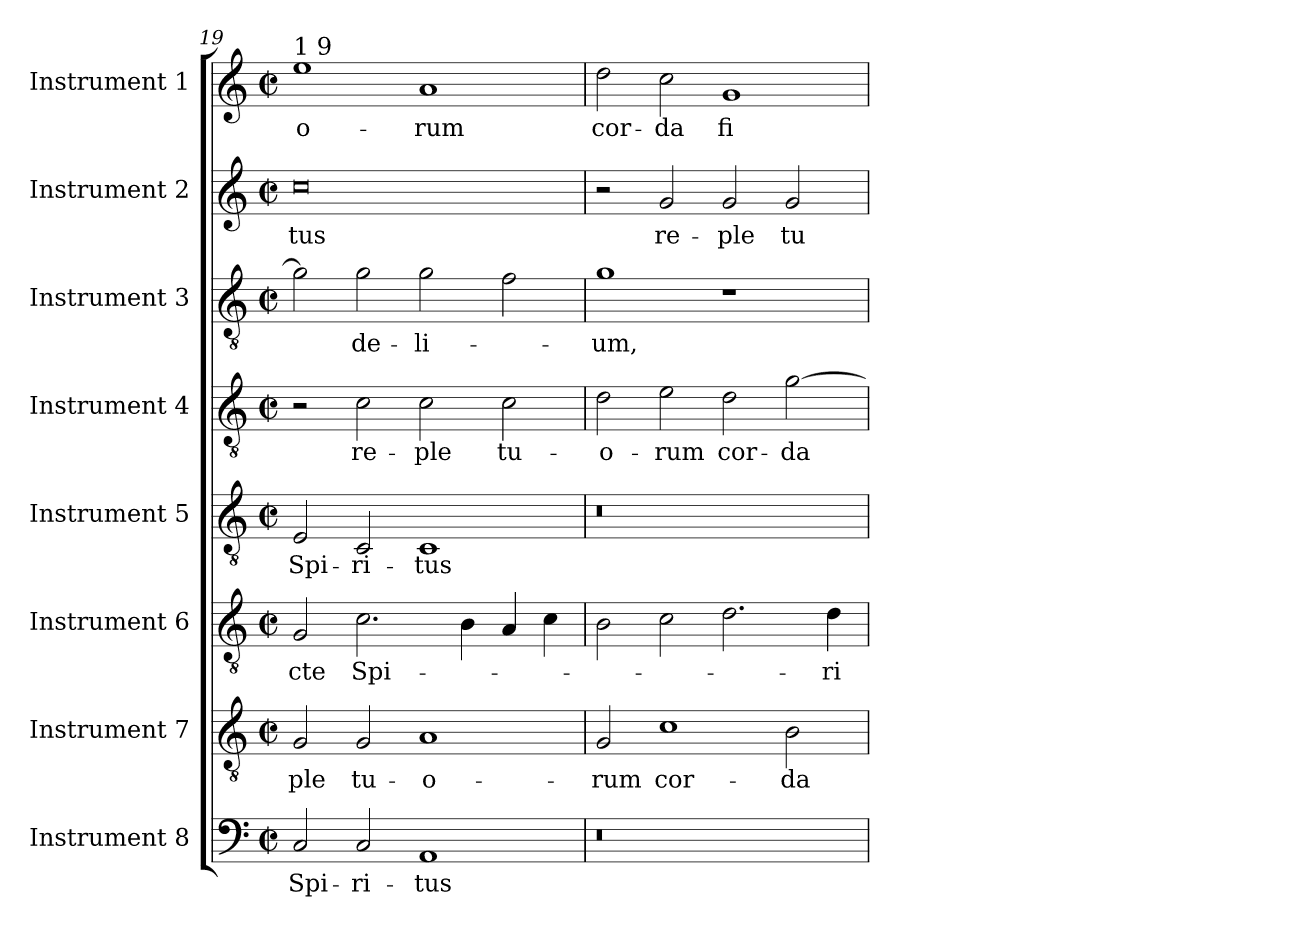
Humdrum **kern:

**kern	**text	**kern	**text	**kern	**text	**kern	**text	**kern	**text	**kern	**text	**kern	**text	**kern	**text
*part8	*part8	*part7	*part7	*part6	*part6	*part5	*part5	*part4	*part4	*part3	*part3	*part2	*part2	*part1	*part1
*staff8	*staff8	*staff7	*staff7	*staff6	*staff6	*staff5	*staff5	*staff4	*staff4	*staff3	*staff3	*staff2	*staff2	*staff1	*staff1
*I"Instrument 8	*	*I"Instrument 7	*	*I"Instrument 6	*	*I"Instrument 5	*	*I"Instrument 4	*	*I"Instrument 3	*	*I"Instrument 2	*	*I"Instrument 1	*
!!LO:LB:g=z
*clefF4	*	*clefGv2	*	*clefGv2	*	*clefGv2	*	*clefGv2	*	*clefGv2	*	*clefG2	*	*clefG2	*
*M2/2	*	*M2/2	*	*M2/2	*	*M2/2	*	*M2/2	*	*M2/2	*	*M2/2	*	*M2/2	*
*met(c|)	*	*met(c|)	*	*met(c|)	*	*met(c|)	*	*met(c|)	*	*met(c|)	*	*met(c|)	*	*met(c|)	*
=19	=19	=19	=19	=19	=19	=19	=19	=19	=19	=19	=19	=19	=19	=19	=19
!	!	!	!	!	!	!	!	!	!	!	!	!	!	!LO:TX:a:t=1 9	!
!	!LO:LY:b:cj	!	!LO:LY:b:cj	!	!LO:LY:b:cj	!	!LO:LY:b:cj	!	!	!	!	!	!LO:LY:b:cj	!	!LO:LY:b:rj
2C/	Spi-	2G/	-ple	2G/	-cte	2E/	Spi-	2r	.	2g\]	.	0cc	-tus	1ee	-o-
!	!LO:LY:b:cj	!	!LO:LY:b:cj	!	!LO:LY:b:cj	!	!LO:LY:b:cj	!	!LO:LY:b:cj	!	!LO:LY:b:cj	!	!	!	!
2C/	-ri-	2G/	tu-	2.c\	Spi-	2C/	-ri-	2c\	re-	2g\	-de-	.	.	.	.
!	!LO:LY:b:cj	!	!LO:LY:b:rj	!	!	!	!LO:LY:b:cj	!	!LO:LY:b:cj	!	!LO:LY:b:cj	!	!	!	!LO:LY:b:cj
1AA	-tus	1A	-o-	.	.	1C	-tus	2c\	-ple	2g\	-li-	.	.	1a	-rum
.	.	.	.	4B\	.	.	.	.	.	.	.	.	.	.	.
!	!	!	!	!	!	!	!	!	!LO:LY:b:cj	!	!	!	!	!	!
.	.	.	.	4A/	.	.	.	2c\	tu-	2f\	.	.	.	.	.
.	.	.	.	4c\	.	.	.	.	.	.	.	.	.	.	.
=20	=20	=20	=20	=20	=20	=20	=20	=20	=20	=20	=20	=20	=20	=20	=20
!	!	!	!LO:LY:b:cj	!	!	!	!	!	!LO:LY:b:cj	!	!LO:LY:b:cj	!	!	!	!LO:LY:b:cj
0r	.	2G/	-rum	2B\	.	0r	.	2d\	-o-	1g	-um,	2r	.	2dd\	cor-
!	!	!	!LO:LY:b:cj	!	!	!	!	!	!LO:LY:b:cj	!	!	!	!LO:LY:b:cj	!	!LO:LY:b:cj
.	.	1c	cor-	2c\	.	.	.	2e\	-rum	.	.	2g/	re-	2cc\	-da
!	!	!	!	!	!	!	!	!	!LO:LY:b	!	!	!	!LO:LY:b:cj	!	!LO:LY:b:rj
.	.	.	.	2.d\	.	.	.	2d\	cor-	1r	.	2g/	-ple	1g	fi-
!	!	!	!LO:LY:b:cj	!	!	!	!	!	!LO:LY:b:rj	!	!	!	!LO:LY:b:cj	!	!
.	.	2B\	-da	.	.	.	.	[>2g\	-da	.	.	2g/	tu-	.	.
!	!	!	!	!	!LO:LY:b:cj	!	!	!	!	!	!	!	!	!	!
.	.	.	.	4d\	-ri-	.	.	.	.	.	.	.	.	.	.
=	=	=	=	=	=	=	=	=	=	=	=	=	=	=	=
*-	*-	*-	*-	*-	*-	*-	*-	*-	*-	*-	*-	*-	*-	*-	*-
